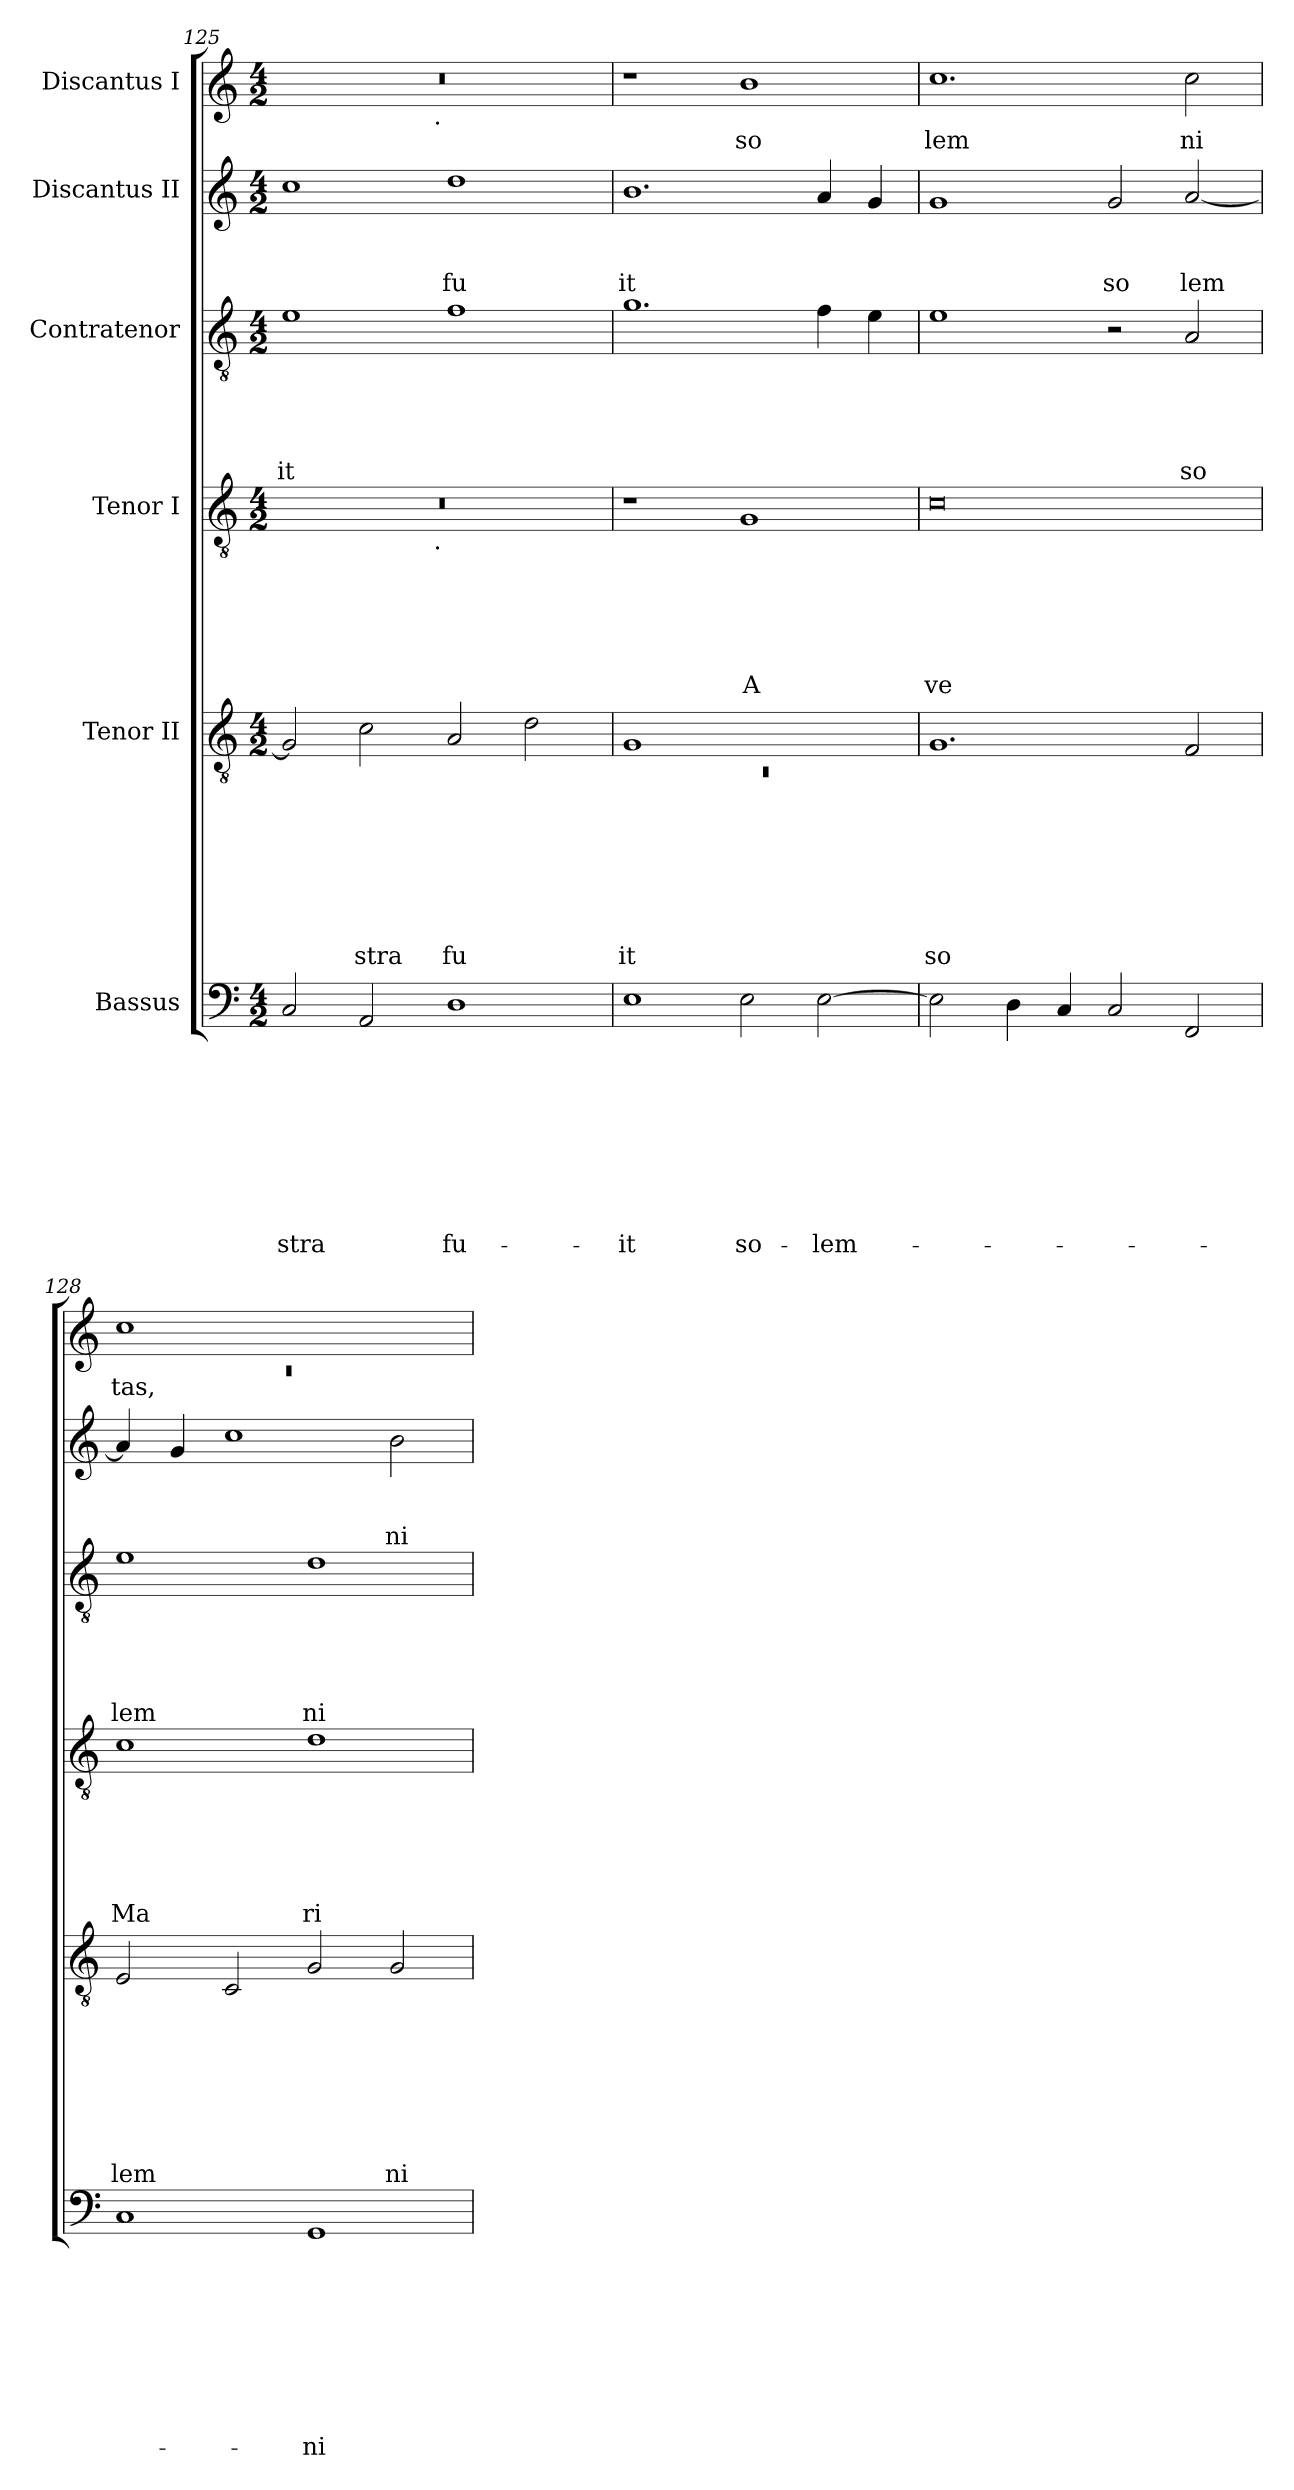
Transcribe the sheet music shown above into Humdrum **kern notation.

**kern	**text	**text	**text	**text	**text	**text	**text	**text	**text	**kern	**text	**text	**text	**text	**text	**text	**text	**text	**kern	**text	**text	**text	**text	**text	**text	**kern	**text	**text	**text	**text	**text	**kern	**text	**text	**text	**kern	**text
*part6	*part6	*part6	*part6	*part6	*part6	*part6	*part6	*part6	*part6	*part5	*part5	*part5	*part5	*part5	*part5	*part5	*part5	*part5	*part4	*part4	*part4	*part4	*part4	*part4	*part4	*part3	*part3	*part3	*part3	*part3	*part3	*part2	*part2	*part2	*part2	*part1	*part1
*staff6	*staff6	*staff6	*staff6	*staff6	*staff6	*staff6	*staff6	*staff6	*staff6	*staff5	*staff5	*staff5	*staff5	*staff5	*staff5	*staff5	*staff5	*staff5	*staff4	*staff4	*staff4	*staff4	*staff4	*staff4	*staff4	*staff3	*staff3	*staff3	*staff3	*staff3	*staff3	*staff2	*staff2	*staff2	*staff2	*staff1	*staff1
*I"Bassus	*	*	*	*	*	*	*	*	*	*I"Tenor II	*	*	*	*	*	*	*	*	*I"Tenor I	*	*	*	*	*	*	*I"Contratenor	*	*	*	*	*	*I"Discantus II	*	*	*	*I"Discantus I	*
*clefF4	*	*	*	*	*	*	*	*	*	*clefGv2	*	*	*	*	*	*	*	*	*clefGv2	*	*	*	*	*	*	*clefGv2	*	*	*	*	*	*clefG2	*	*	*	*clefG2	*
*k[]	*	*	*	*	*	*	*	*	*	*k[]	*	*	*	*	*	*	*	*	*k[]	*	*	*	*	*	*	*k[]	*	*	*	*	*	*k[]	*	*	*	*k[]	*
*C:	*	*	*	*	*	*	*	*	*	*C:	*	*	*	*	*	*	*	*	*C:	*	*	*	*	*	*	*C:	*	*	*	*	*	*C:	*	*	*	*C:	*
*M4/2	*	*	*	*	*	*	*	*	*	*M4/2	*	*	*	*	*	*	*	*	*M4/2	*	*	*	*	*	*	*M4/2	*	*	*	*	*	*M4/2	*	*	*	*M4/2	*
=125	=125	=125	=125	=125	=125	=125	=125	=125	=125	=125	=125	=125	=125	=125	=125	=125	=125	=125	=125	=125	=125	=125	=125	=125	=125	=125	=125	=125	=125	=125	=125	=125	=125	=125	=125	=125	=125
!	!	!	!	!	!	!	!	!	!LO:LY:b	!	!	!	!	!	!	!	!	!	!	!	!	!	!	!	!	!	!	!	!	!	!LO:LY:b	!	!	!	!	!	!
*	*	*	*	*	*	*	*	*	*	*	*	*	*	*	*	*	*	*	*^	*	*	*	*	*	*	*	*	*	*	*	*	*	*	*	*	*^	*
2C/	.	.	.	.	.	.	.	.	-stra	2G/]	.	.	.	.	.	.	.	.	0r	2ryy	.	.	.	.	.	.	1e	.	.	.	.	it	1cc	.	.	.	0r	2ryy	.
!	!	!	!	!	!	!	!	!	!	!	!	!	!	!	!	!	!	!LO:LY:b	!	!	!	!	!	!	!	!	!	!	!	!	!	!	!	!	!	!	!	!	!
2AA/	.	.	.	.	.	.	.	.	.	2c\	.	.	.	.	.	.	.	stra	.	4...ryy	.	.	.	.	.	.	.	.	.	.	.	.	.	.	.	.	.	4...ryy	.
!	!	!	!	!	!	!	!	!	!	!	!	!	!	!	!	!	!	!	!	!	!	!	!	!	!	!	!	!	!	!	!	!	!	!	!	!	!	!LO:TX:b:t=.	!
!	!	!	!	!	!	!	!	!	!	!	!	!	!	!	!	!	!	!	!	!LO:TX:b:t=.	!	!	!	!	!	!	!	!	!	!	!	!	!	!	!	!	!	!	!
.	.	.	.	.	.	.	.	.	.	.	.	.	.	.	.	.	.	.	.	1ryy	.	.	.	.	.	.	.	.	.	.	.	.	.	.	.	.	.	1ryy	.
!	!	!	!	!	!	!	!	!	!LO:LY:b	!	!	!	!	!	!	!	!	!LO:LY:b	!	!	!	!	!	!	!	!	!	!	!	!	!	!	!	!	!	!LO:LY:b	!	!	!
1D	.	.	.	.	.	.	.	.	fu-	2A/	.	.	.	.	.	.	.	fu	.	.	.	.	.	.	.	.	1f	.	.	.	.	.	1dd	.	.	fu	.	.	.
.	.	.	.	.	.	.	.	.	.	2d\	.	.	.	.	.	.	.	.	.	.	.	.	.	.	.	.	.	.	.	.	.	.	.	.	.	.	.	.	.
.	.	.	.	.	.	.	.	.	.	.	.	.	.	.	.	.	.	.	.	32ryy	.	.	.	.	.	.	.	.	.	.	.	.	.	.	.	.	.	32ryy	.
=126	=126	=126	=126	=126	=126	=126	=126	=126	=126	=126	=126	=126	=126	=126	=126	=126	=126	=126	=126	=126	=126	=126	=126	=126	=126	=126	=126	=126	=126	=126	=126	=126	=126	=126	=126	=126	=126	=126	=126
*	*	*	*	*	*	*	*	*	*	*^	*	*	*	*	*	*	*	*	*	*	*	*	*	*	*	*	*	*	*	*	*	*	*	*	*	*	*	*	*
!	!	!	!	!	!	!	!	!	!LO:LY:b	!	!LO:N:vis=1	!	!	!	!	!	!	!	!LO:LY:b	!	!	!	!	!	!	!	!	!	!	!	!	!	!	!	!	!	!LO:LY:b	!	!	!
*	*	*	*	*	*	*	*	*	*	*	*	*	*	*	*	*	*	*	*	*v	*v	*	*	*	*	*	*	*	*	*	*	*	*	*	*	*	*	*v	*v	*
1E	.	.	.	.	.	.	.	.	-it	1G	0rC	.	.	.	.	.	.	.	it	1r	.	.	.	.	.	.	1.g	.	.	.	.	.	1.b	.	.	it	1r	.
!	!	!	!	!	!	!	!	!	!LO:LY:b	!	!	!	!	!	!	!	!	!	!	!	!	!	!	!	!	!LO:LY:b	!	!	!	!	!	!	!	!	!	!	!	!LO:LY:b
2E\	.	.	.	.	.	.	.	.	so-	1ryy	.	.	.	.	.	.	.	.	.	1G	.	.	.	.	.	A	.	.	.	.	.	.	.	.	.	.	1b	so
!	!	!	!	!	!	!	!	!	!LO:LY:b	!	!	!	!	!	!	!	!	!	!	!	!	!	!	!	!	!	!	!	!	!	!	!	!	!	!	!	!	!
[>2E\	.	.	.	.	.	.	.	.	-lem-	.	.	.	.	.	.	.	.	.	.	.	.	.	.	.	.	.	4f\	.	.	.	.	.	4a/	.	.	.	.	.
.	.	.	.	.	.	.	.	.	.	.	.	.	.	.	.	.	.	.	.	.	.	.	.	.	.	.	4e\	.	.	.	.	.	4g/	.	.	.	.	.
*	*	*	*	*	*	*	*	*	*	*v	*v	*	*	*	*	*	*	*	*	*	*	*	*	*	*	*	*	*	*	*	*	*	*	*	*	*	*	*
=127	=127	=127	=127	=127	=127	=127	=127	=127	=127	=127	=127	=127	=127	=127	=127	=127	=127	=127	=127	=127	=127	=127	=127	=127	=127	=127	=127	=127	=127	=127	=127	=127	=127	=127	=127	=127	=127
!	!	!	!	!	!	!	!	!	!	!	!	!	!	!	!	!	!	!LO:LY:b	!	!	!	!	!	!	!LO:LY:b	!	!	!	!	!	!	!	!	!	!	!	!LO:LY:b
2E\]	.	.	.	.	.	.	.	.	.	1.G	.	.	.	.	.	.	.	so	0c	.	.	.	.	.	ve	1e	.	.	.	.	.	1g	.	.	.	1.cc	lem
4D\	.	.	.	.	.	.	.	.	.	.	.	.	.	.	.	.	.	.	.	.	.	.	.	.	.	.	.	.	.	.	.	.	.	.	.	.	.
4C/	.	.	.	.	.	.	.	.	.	.	.	.	.	.	.	.	.	.	.	.	.	.	.	.	.	.	.	.	.	.	.	.	.	.	.	.	.
!	!	!	!	!	!	!	!	!	!	!	!	!	!	!	!	!	!	!	!	!	!	!	!	!	!	!	!	!	!	!	!	!	!	!	!LO:LY:b	!	!
2C/	.	.	.	.	.	.	.	.	.	.	.	.	.	.	.	.	.	.	.	.	.	.	.	.	.	2r	.	.	.	.	.	2g/	.	.	so	.	.
!	!	!	!	!	!	!	!	!	!	!	!	!	!	!	!	!	!	!	!	!	!	!	!	!	!	!	!	!	!	!	!LO:LY:b	!	!	!	!LO:LY:b	!	!LO:LY:b
2FF/	.	.	.	.	.	.	.	.	.	2F/	.	.	.	.	.	.	.	.	.	.	.	.	.	.	.	2A/	.	.	.	.	so	[<2a/	.	.	lem	2cc\	ni
=128	=128	=128	=128	=128	=128	=128	=128	=128	=128	=128	=128	=128	=128	=128	=128	=128	=128	=128	=128	=128	=128	=128	=128	=128	=128	=128	=128	=128	=128	=128	=128	=128	=128	=128	=128	=128	=128
*	*	*	*	*	*	*	*	*	*	*	*	*	*	*	*	*	*	*	*	*	*	*	*	*	*	*	*	*	*	*	*	*	*	*	*	*^	*
!	!	!	!	!	!	!	!	!	!	!	!	!	!	!	!	!	!	!LO:LY:b	!	!	!	!	!	!	!LO:LY:b	!	!	!	!	!	!LO:LY:b	!	!	!	!	!	!LO:N:vis=1	!LO:LY:b
1C	.	.	.	.	.	.	.	.	.	2E/	.	.	.	.	.	.	.	lem	1c	.	.	.	.	.	Ma	1e	.	.	.	.	lem	4a/]	.	.	.	1cc	0rc	tas,
.	.	.	.	.	.	.	.	.	.	.	.	.	.	.	.	.	.	.	.	.	.	.	.	.	.	.	.	.	.	.	.	4g/	.	.	.	.	.	.
.	.	.	.	.	.	.	.	.	.	2C/	.	.	.	.	.	.	.	.	.	.	.	.	.	.	.	.	.	.	.	.	.	1cc	.	.	.	.	.	.
!	!	!	!	!	!	!	!	!	!LO:LY:b	!	!	!	!	!	!	!	!	!	!	!	!	!	!	!	!LO:LY:b	!	!	!	!	!	!LO:LY:b	!	!	!	!	!	!	!
1GG	.	.	.	.	.	.	.	.	-ni-	2G/	.	.	.	.	.	.	.	.	1d	.	.	.	.	.	ri	1d	.	.	.	.	ni	.	.	.	.	1ryy	.	.
!	!	!	!	!	!	!	!	!	!	!	!	!	!	!	!	!	!	!LO:LY:b	!	!	!	!	!	!	!	!	!	!	!	!	!	!	!	!	!LO:LY:b	!	!	!
.	.	.	.	.	.	.	.	.	.	2G/	.	.	.	.	.	.	.	ni	.	.	.	.	.	.	.	.	.	.	.	.	.	2b\	.	.	ni	.	.	.
*	*	*	*	*	*	*	*	*	*	*	*	*	*	*	*	*	*	*	*	*	*	*	*	*	*	*	*	*	*	*	*	*	*	*	*	*v	*v	*
=	=	=	=	=	=	=	=	=	=	=	=	=	=	=	=	=	=	=	=	=	=	=	=	=	=	=	=	=	=	=	=	=	=	=	=	=	=
*-	*-	*-	*-	*-	*-	*-	*-	*-	*-	*-	*-	*-	*-	*-	*-	*-	*-	*-	*-	*-	*-	*-	*-	*-	*-	*-	*-	*-	*-	*-	*-	*-	*-	*-	*-	*-	*-
